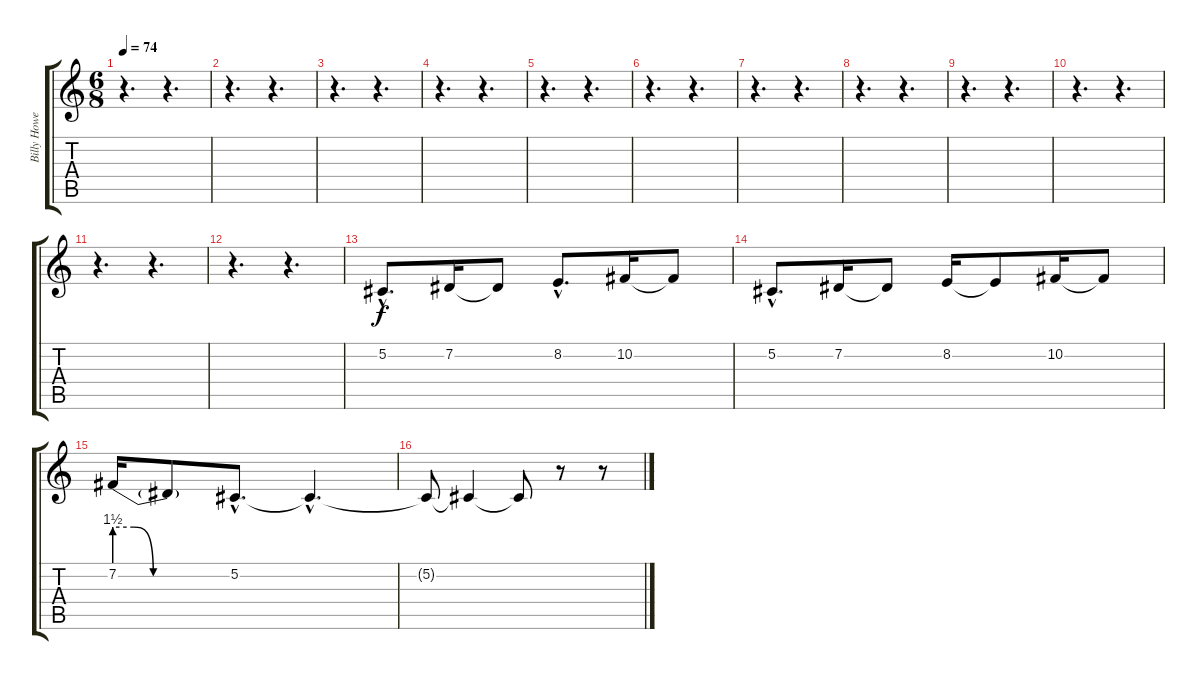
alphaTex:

\track ("Billy Howerdel - Backing Vocals" "Billy Howe") {instrument lead2sawtooth}
\staff {score tabs}
\tuning (Db4 Ab3 E3 B2 Gb2 Db2) {hide}
\ts (6 8)
\tempo 74
\clef g2
\ks c
r.4{d dy f} r.4{d} |
r.4{d} r.4{d} |
r.4{d} r.4{d} |
r.4{d} r.4{d} |
r.4{d} r.4{d} |
r.4{d} r.4{d} |
r.4{d} r.4{d} |
r.4{d} r.4{d} |
r.4{d} r.4{d} |
r.4{d} r.4{d} |
r.4{d} r.4{d} |
r.4{d} r.4{d} |
5.2{hac}.8{d} 7.2.16 7.2{t}.8 8.2{hac}.8{d} 10.2.16 10.2{t}.8 |
5.2{hac}.8{d} 7.2.16 7.2{t}.8 8.2.16 8.2{t}.8 10.2.16 10.2{t}.8 |
7.2{be (custom 0 6 10 6 20 0 40 0 60 0)}.16 7.2{t}.8 5.2{hac}.8{d} 5.2{hac t}.4{d} |
5.2{t}.8 5.2{t}.4 5.2{t}.8 r.8 r.8
